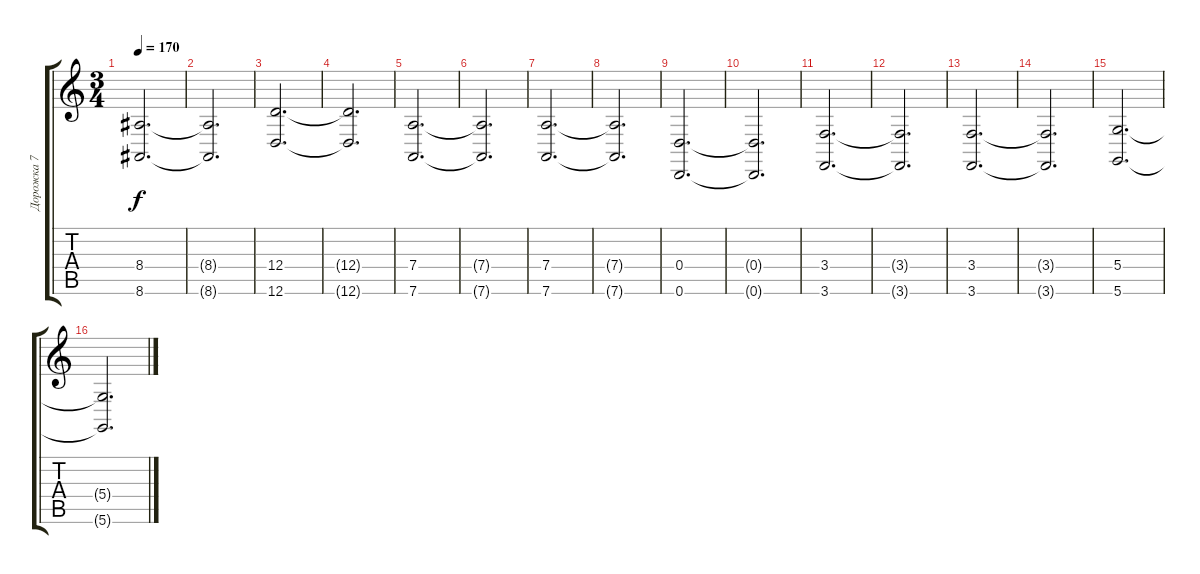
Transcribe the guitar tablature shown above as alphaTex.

\track ("Дорожка 7" "Дорожка 7") {instrument choiraahs}
\staff {score tabs}
\tuning (E4 B3 G3 D3 A2 D2) {hide}
\ts (3 4)
\tempo 170
\clef g2
\ks c
(8.4 8.6).2{d dy f} |
(8.4{t} 8.6{t}).2{d} |
(12.4 12.6).2{d} |
(12.4{t} 12.6{t}).2{d} |
(7.4 7.6).2{d} |
(7.4{t} 7.6{t}).2{d} |
(7.4 7.6).2{d} |
(7.4{t} 7.6{t}).2{d} |
(0.4 0.6).2{d volume 16 instrument choiraahs} |
(0.4{t} 0.6{t}).2{d} |
(3.4 3.6).2{d} |
(3.4{t} 3.6{t}).2{d} |
(3.4 3.6).2{d} |
(3.4{t} 3.6{t}).2{d} |
(5.4 5.6).2{d} |
(5.4{t} 5.6{t}).2{d}
